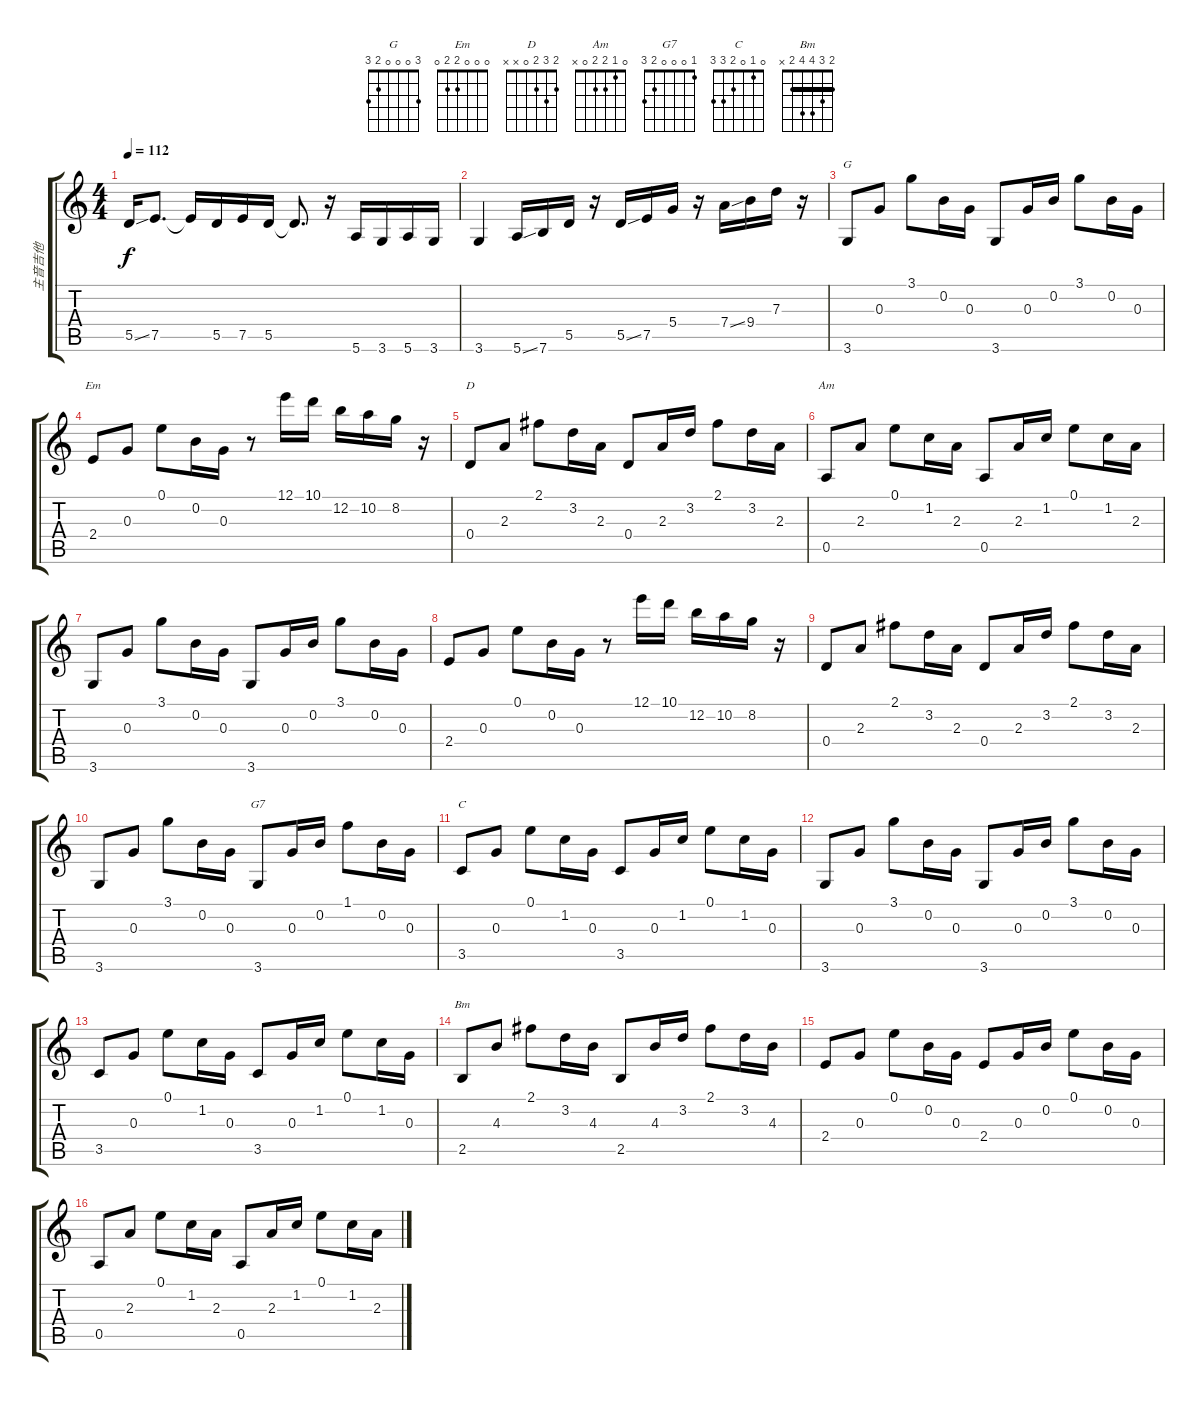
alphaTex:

\track ("主音吉他" "主音吉他") {instrument electricguitarmuted}
\staff {score tabs}
\tuning (E4 B3 G3 D3 A2 E2) {hide}
\chord ("G" 3 0 0 0 2 3)
\chord ("Em" 0 0 0 2 2 0)
\chord ("D" 2 3 2 0 x x)
\chord ("Am" 0 1 2 2 0 x)
\chord ("G7" 1 0 0 0 2 3)
\chord ("C" 0 1 0 2 3 3)
\chord ("Bm" 2 3 4 4 2 x) {barre 2}
\ts (4 4)
\tempo 112
\clef g2
\ks c
5.5{ss}.16{dy f} 7.5.8{d} 7.5{t}.16 5.5.16 7.5.16 5.5.16 5.5{t}.8{d} r.16 5.6.16 3.6.16 5.6.16 3.6.16 |
3.6.4 5.6{ss}.16 7.6.16 5.5.16 r.16 5.5{ss}.16 7.5.16 5.4.16 r.16 7.4{ss}.16 9.4.16 7.3.16 r.16 |
3.6.8{ch "G"} 0.3.8 3.1.8 0.2.16 0.3.16 3.6.8 0.3.16 0.2.16 3.1.8 0.2.16 0.3.16 |
2.4.8{ch "Em"} 0.3.8 0.1.8 0.2.16 0.3.16 r.8 12.1.16 10.1.16 12.2.16 10.2.16 8.2.16 r.16 |
0.4.8{ch "D"} 2.3.8 2.1.8 3.2.16 2.3.16 0.4.8 2.3.16 3.2.16 2.1.8 3.2.16 2.3.16 |
0.5.8{ch "Am"} 2.3.8 0.1.8 1.2.16 2.3.16 0.5.8 2.3.16 1.2.16 0.1.8 1.2.16 2.3.16 |
3.6.8 0.3.8 3.1.8 0.2.16 0.3.16 3.6.8 0.3.16 0.2.16 3.1.8 0.2.16 0.3.16 |
2.4.8 0.3.8 0.1.8 0.2.16 0.3.16 r.8 12.1.16 10.1.16 12.2.16 10.2.16 8.2.16 r.16 |
0.4.8 2.3.8 2.1.8 3.2.16 2.3.16 0.4.8 2.3.16 3.2.16 2.1.8 3.2.16 2.3.16 |
3.6.8 0.3.8 3.1.8 0.2.16 0.3.16 3.6.8{ch "G7"} 0.3.16 0.2.16 1.1.8 0.2.16 0.3.16 |
3.5.8{ch "C"} 0.3.8 0.1.8 1.2.16 0.3.16 3.5.8 0.3.16 1.2.16 0.1.8 1.2.16 0.3.16 |
3.6.8 0.3.8 3.1.8 0.2.16 0.3.16 3.6.8 0.3.16 0.2.16 3.1.8 0.2.16 0.3.16 |
3.5.8 0.3.8 0.1.8 1.2.16 0.3.16 3.5.8 0.3.16 1.2.16 0.1.8 1.2.16 0.3.16 |
2.5.8{ch "Bm"} 4.3.8 2.1.8 3.2.16 4.3.16 2.5.8 4.3.16 3.2.16 2.1.8 3.2.16 4.3.16 |
2.4.8 0.3.8 0.1.8 0.2.16 0.3.16 2.4.8 0.3.16 0.2.16 0.1.8 0.2.16 0.3.16 |
0.5.8 2.3.8 0.1.8 1.2.16 2.3.16 0.5.8 2.3.16 1.2.16 0.1.8 1.2.16 2.3.16
